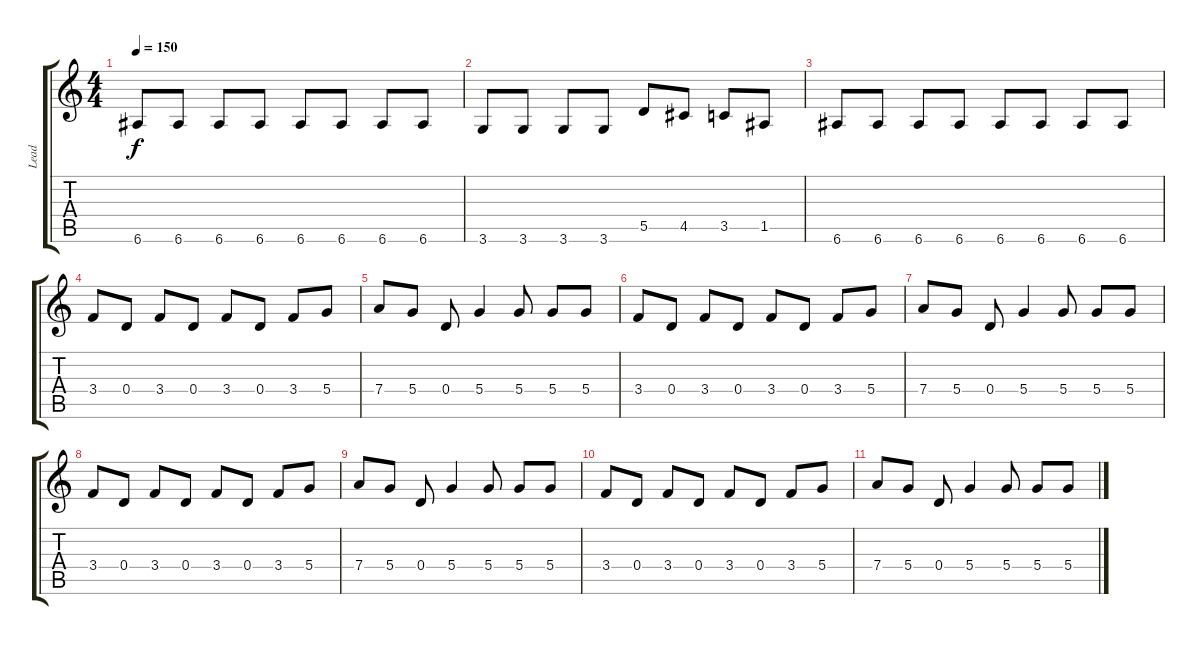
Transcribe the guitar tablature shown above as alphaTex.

\track ("Lead" "Lead") {instrument electricguitarjazz}
\staff {score tabs}
\tuning (E4 B3 G3 D3 A2 E2) {hide}
\ts (4 4)
\tempo 150
\clef g2
\ks c
6.6.8{dy f} 6.6.8 6.6.8 6.6.8 6.6.8 6.6.8 6.6.8 6.6.8 |
3.6.8 3.6.8 3.6.8 3.6.8 5.5.8 4.5.8 3.5.8 1.5.8 |
6.6.8 6.6.8 6.6.8 6.6.8 6.6.8 6.6.8 6.6.8 6.6.8 |
3.4.8 0.4.8 3.4.8 0.4.8 3.4.8 0.4.8 3.4.8 5.4.8 |
7.4.8 5.4.8 0.4.8 5.4.4 5.4.8 5.4.8 5.4.8 |
3.4.8 0.4.8 3.4.8 0.4.8 3.4.8 0.4.8 3.4.8 5.4.8 |
7.4.8 5.4.8 0.4.8 5.4.4 5.4.8 5.4.8 5.4.8 |
3.4.8 0.4.8 3.4.8 0.4.8 3.4.8 0.4.8 3.4.8 5.4.8 |
7.4.8 5.4.8 0.4.8 5.4.4 5.4.8 5.4.8 5.4.8 |
3.4.8 0.4.8 3.4.8 0.4.8 3.4.8 0.4.8 3.4.8 5.4.8 |
7.4.8 5.4.8 0.4.8 5.4.4 5.4.8 5.4.8 5.4.8
